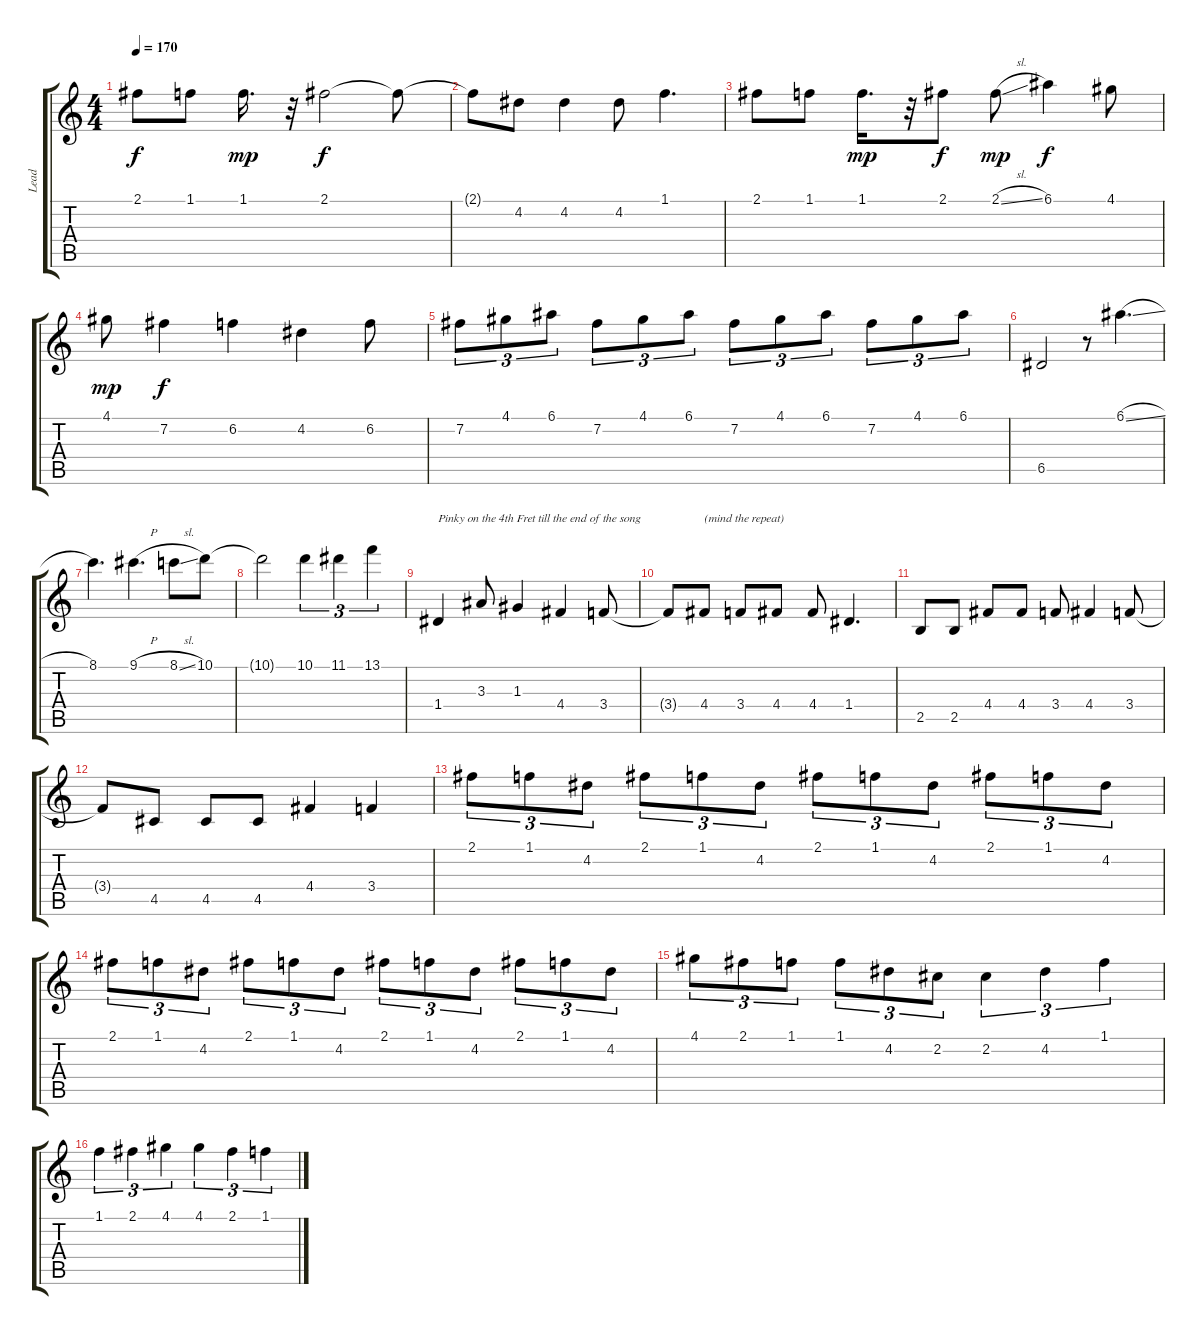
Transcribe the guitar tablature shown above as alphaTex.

\track ("Lead" "Lead") {instrument overdrivenguitar}
\staff {score tabs}
\tuning (E4 B3 G3 D3 A2 E2) {hide}
\ts (4 4)
\tempo 170
\clef g2
\ks c
2.1.8{dy f} 1.1.8 1.1.16{d dy mp} r.32 2.1.2{dy f} 2.1{t}.8 |
2.1{t}.8 4.2.8 4.2.4 4.2.8 1.1.4{d} |
2.1.8 1.1.8 1.1.16{d dy mp} r.32 2.1.8{dy f} 2.1{sl}.8{dy mp} 6.1.4{dy f} 4.1.8 |
4.1.8{dy mp} 7.2.4{dy f} 6.2.4 4.2.4 6.2.8 |
7.2.8{tu (3 2)} 4.1.8{tu (3 2)} 6.1.8{tu (3 2)} 7.2.8{tu (3 2)} 4.1.8{tu (3 2)} 6.1.8{tu (3 2)} 7.2.8{tu (3 2)} 4.1.8{tu (3 2)} 6.1.8{tu (3 2)} 7.2.8{tu (3 2)} 4.1.8{tu (3 2)} 6.1.8{tu (3 2)} |
6.5.2 r.8 6.1{sl}.4{d} |
8.1.4{d} 9.1{h}.4{d} 8.1{sl}.8 10.1.8 |
10.1{t}.2 10.1.4{tu (3 2)} 11.1.4{tu (3 2)} 13.1.4{tu (3 2)} |
1.4.4{txt "Pinky on the 4th Fret till the end of the song"} 3.3.8 1.3.4 4.4.4 3.4.8 |
3.4{t}.8 4.4.8{txt "(mind the repeat)"} 3.4.8 4.4.8 4.4.8 1.4.4{d} |
2.5.8 2.5.8 4.4.8 4.4.8 3.4.8 4.4.4 3.4.8 |
3.4{t}.8 4.5.8 4.5.8 4.5.8 4.4.4 3.4.4 |
2.1.8{tu (3 2)} 1.1.8{tu (3 2)} 4.2.8{tu (3 2)} 2.1.8{tu (3 2)} 1.1.8{tu (3 2)} 4.2.8{tu (3 2)} 2.1.8{tu (3 2)} 1.1.8{tu (3 2)} 4.2.8{tu (3 2)} 2.1.8{tu (3 2)} 1.1.8{tu (3 2)} 4.2.8{tu (3 2)} |
2.1.8{tu (3 2)} 1.1.8{tu (3 2)} 4.2.8{tu (3 2)} 2.1.8{tu (3 2)} 1.1.8{tu (3 2)} 4.2.8{tu (3 2)} 2.1.8{tu (3 2)} 1.1.8{tu (3 2)} 4.2.8{tu (3 2)} 2.1.8{tu (3 2)} 1.1.8{tu (3 2)} 4.2.8{tu (3 2)} |
4.1.8{tu (3 2)} 2.1.8{tu (3 2)} 1.1.8{tu (3 2)} 1.1.8{tu (3 2)} 4.2.8{tu (3 2)} 2.2.8{tu (3 2)} 2.2.4{tu (3 2)} 4.2.4{tu (3 2)} 1.1.4{tu (3 2)} |
1.1.4{tu (3 2)} 2.1.4{tu (3 2)} 4.1.4{tu (3 2)} 4.1.4{tu (3 2)} 2.1.4{tu (3 2)} 1.1.4{tu (3 2)}
